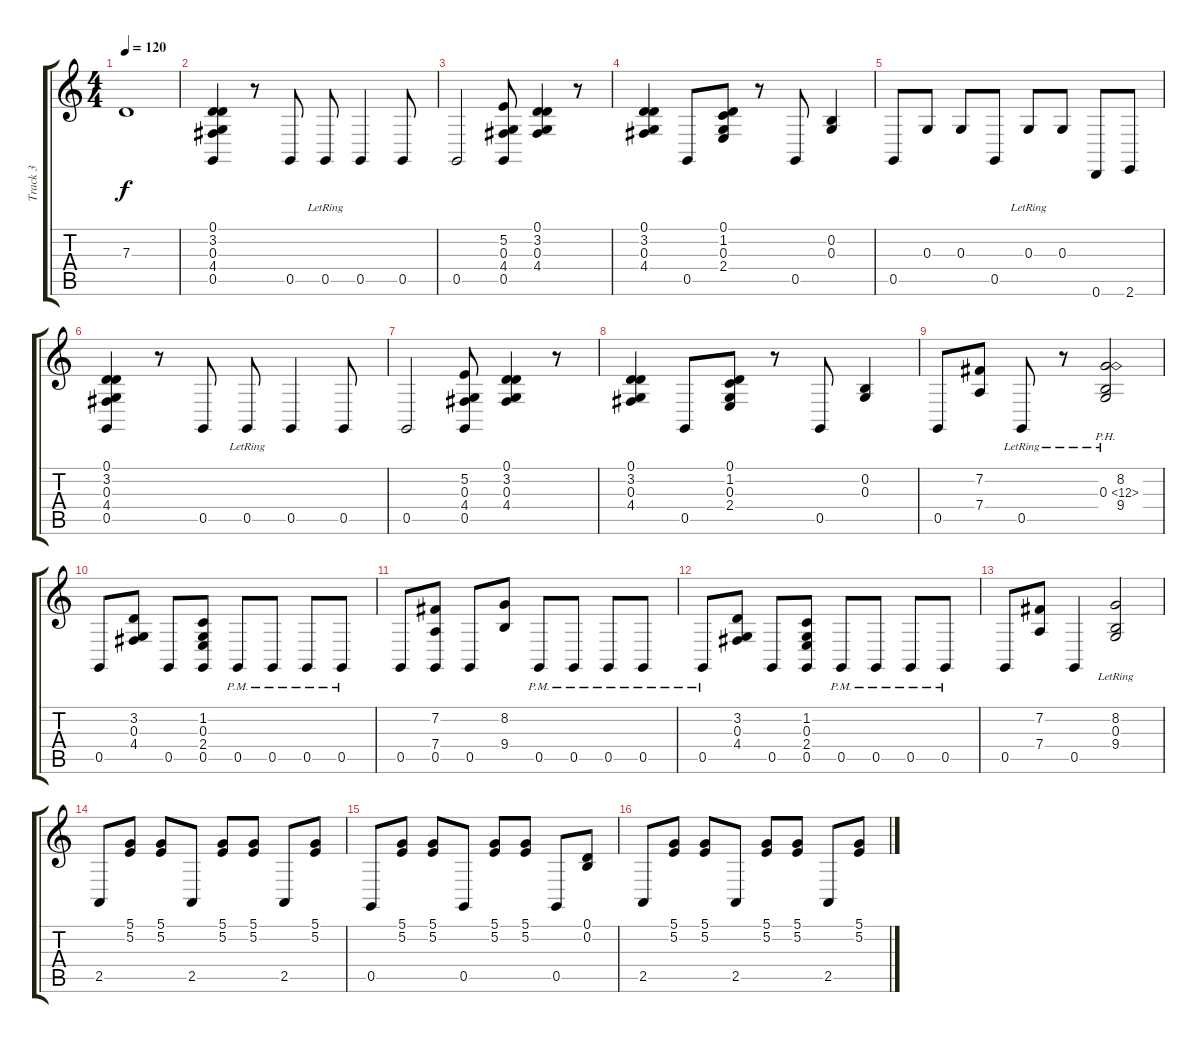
\track ("Track 3" "Track 3") {instrument pad4choir}
\staff {score tabs}
\tuning (D4 B3 G3 D3 G2 D2) {hide}
\ts (4 4)
\tempo 120
\clef g2
\ks c
7.3{t}.1{dy f} |
(0.1 3.2 0.3 4.4 0.5).4 r.8 0.5.8 0.5{lr}.8 0.5.4 0.5.8 |
0.5.2 (5.2 0.3 4.4 0.5).8 (0.1 3.2 0.3 4.4).4 r.8 |
(0.1 3.2 0.3 4.4).4 0.5.8 (0.1 1.2 0.3 2.4).8 r.8 0.5.8 (0.2 0.3).4 |
0.5.8 0.3.8 0.3.8 0.5.8 0.3{lr}.8 0.3.8 0.6.8 2.6.8 |
(0.1 3.2 0.3 4.4 0.5).4 r.8 0.5.8 0.5{lr}.8 0.5.4 0.5.8 |
0.5.2 (5.2 0.3 4.4 0.5).8 (0.1 3.2 0.3 4.4).4 r.8 |
(0.1 3.2 0.3 4.4).4 0.5.8 (0.1 1.2 0.3 2.4).8 r.8 0.5.8 (0.2 0.3).4 |
0.5.8 (7.2 7.4).8 0.5{lr}.8 r.8 (8.2 0.3{ph 12 lr} 9.4).2 |
0.5.8 (3.2 0.3 4.4).8 0.5.8 (1.2 0.3 2.4 0.5).8 0.5{pm}.8 0.5{pm}.8 0.5{pm}.8 0.5{pm}.8 |
0.5.8 (7.2 7.4 0.5).8 0.5.8 (8.2 9.4).8 0.5{pm}.8 0.5{pm}.8 0.5{pm}.8 0.5{pm}.8 |
0.5{pm}.8 (3.2 0.3 4.4).8 0.5.8 (1.2 0.3 2.4 0.5).8 0.5{pm}.8 0.5{pm}.8 0.5{pm}.8 0.5{pm}.8 |
0.5.8 (7.2 7.4).8 0.5.4 (8.2 0.3{lr} 9.4).2 |
2.5.8 (5.1 5.2).8 (5.1 5.2).8 2.5.8 (5.1 5.2).8 (5.1 5.2).8 2.5.8 (5.1 5.2).8 |
0.5.8 (5.1 5.2).8 (5.1 5.2).8 0.5.8 (5.1 5.2).8 (5.1 5.2).8 0.5.8 (0.1 0.2).8 |
2.5.8 (5.1 5.2).8 (5.1 5.2).8 2.5.8 (5.1 5.2).8 (5.1 5.2).8 2.5.8 (5.1 5.2).8
